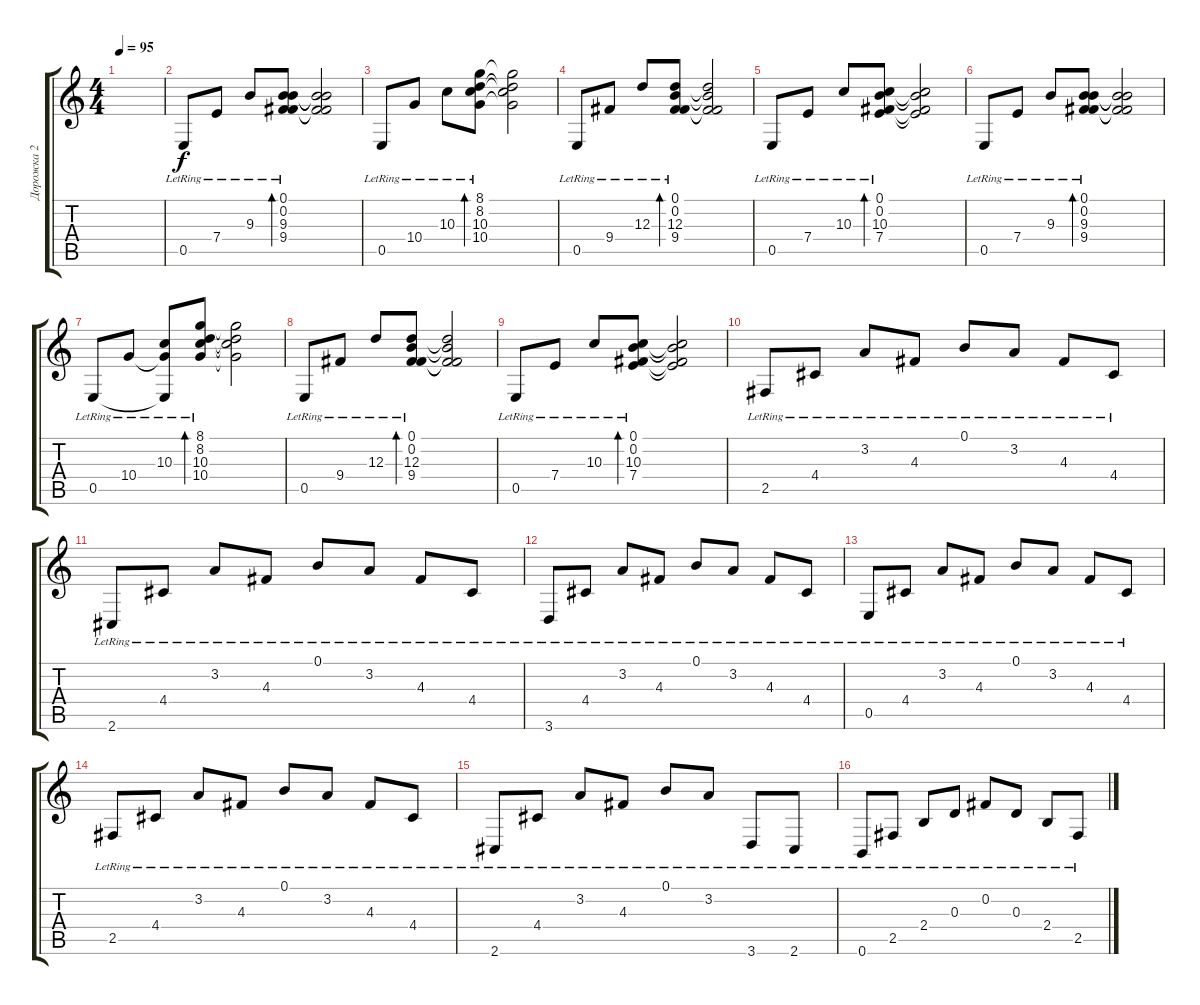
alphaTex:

\track ("Дорожка 2" "Дорожка 2") {instrument electricguitarclean}
\staff {score tabs}
\tuning (B3 Gb3 D3 A2 E2 B1) {hide}
\ts (4 4)
\tempo 95
\clef g2
\ks c
|
0.5{lr}.8 7.4{lr}.8 9.3{lr}.8 (0.1 0.2 9.3 9.4{lr}).8{bd 120} (0.1{t} 0.2{t} 9.3{t} 9.4{t}).2 |
0.5{lr}.8 10.4{lr}.8 10.3{lr}.8 (8.1 8.2 10.3 10.4{lr}).8{bd 60} (8.1{t} 8.2{t} 10.3{t} 10.4{t}).2 |
0.5{lr}.8 9.4{lr}.8 12.3{lr}.8 (0.1 0.2 12.3{lr} 9.4).8{bd 120} (0.1{t} 0.2{t} 12.3{t} 9.4{t}).2 |
0.5{lr}.8 7.4{lr}.8 10.3{lr}.8 (0.1 0.2 10.3{lr} 7.4).8{bd 30} (0.1{t} 0.2{t} 10.3{t} 7.4{t}).2 |
0.5{lr}.8 7.4{lr}.8 9.3{lr}.8 (0.1 0.2 9.3{lr} 9.4).8{bd 30} (0.1{t} 0.2{t} 9.3{t} 9.4{t}).2 |
0.5{lr}.8 10.4{lr}.8 (10.3{lr} 10.4{t} 0.5{t}).8 (8.1 8.2 10.3{lr} 10.4).8{bd 30} (8.1{t} 8.2{t} 10.3{t} 10.4{t}).2 |
0.5{lr}.8 9.4{lr}.8 12.3{lr}.8 (0.1 0.2 12.3{lr} 9.4).8{bd 30} (0.1{t} 0.2{t} 12.3{t} 9.4{t}).2 |
0.5{lr}.8 7.4{lr}.8 10.3{lr}.8 (0.1 0.2 10.3 7.4{lr}).8{bd 30} (0.1{t} 0.2{t} 10.3{t} 7.4{t}).2 |
2.5{lr}.8 4.4{lr}.8 3.2{lr}.8 4.3{lr}.8 0.1{lr}.8 3.2{lr}.8 4.3{lr}.8 4.4{lr}.8 |
2.6{lr}.8 4.4{lr}.8 3.2{lr}.8 4.3{lr}.8 0.1{lr}.8 3.2{lr}.8 4.3{lr}.8 4.4{lr}.8 |
3.6{lr}.8 4.4{lr}.8 3.2{lr}.8 4.3{lr}.8 0.1{lr}.8 3.2{lr}.8 4.3{lr}.8 4.4{lr}.8 |
0.5{lr}.8 4.4{lr}.8 3.2{lr}.8 4.3{lr}.8 0.1{lr}.8 3.2{lr}.8 4.3{lr}.8 4.4{lr}.8 |
2.5{lr}.8 4.4{lr}.8 3.2{lr}.8 4.3{lr}.8 0.1{lr}.8 3.2{lr}.8 4.3{lr}.8 4.4{lr}.8 |
2.6{lr}.8 4.4{lr}.8 3.2{lr}.8 4.3{lr}.8 0.1{lr}.8 3.2{lr}.8 3.6{lr}.8 2.6{lr}.8 |
0.6{lr}.8 2.5{lr}.8 2.4{lr}.8 0.3{lr}.8 0.2{lr}.8 0.3{lr}.8 2.4{lr}.8 2.5{lr}.8
